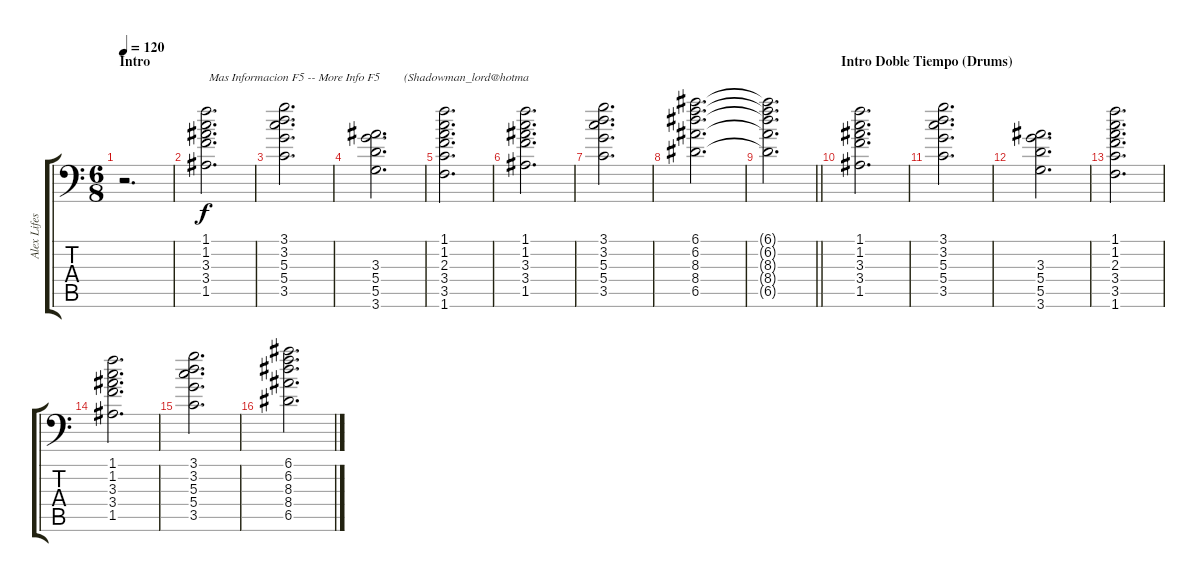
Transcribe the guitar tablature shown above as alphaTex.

\track ("Alex Lifeson Ritmo " "Alex Lifes") {instrument acousticguitarsteel bank 211}
\staff {score tabs}
\tuning (E4 B3 G3 D3 A2 E2) {hide}
\ts (6 8)
\section ("" "Intro")
\tempo 120
\clef f4
\ks c
r.2{d dy f instrument acousticguitarsteel} |
(1.1 1.2 3.3 3.4 1.5).2{d txt " Mas Informacion F5 -- More Info F5        (Shadowman_lord@hotma"} |
(3.1 3.2 5.3 5.4 3.5).2{d} |
(3.3 5.4 5.5 3.6).2{d} |
(1.1 1.2 2.3 3.4 3.5 1.6).2{d} |
(1.1 1.2 3.3 3.4 1.5).2{d} |
(3.1 3.2 5.3 5.4 3.5).2{d} |
(6.1 6.2 8.3 8.4 6.5).2{d} |
\barLineRight lightlight
(6.1{t} 6.2{t} 8.3{t} 8.4{t} 6.5{t}).2{d} |
\section ("" "Intro Doble Tiempo (Drums)")
(1.1 1.2 3.3 3.4 1.5).2{d} |
(3.1 3.2 5.3 5.4 3.5).2{d} |
(3.3 5.4 5.5 3.6).2{d} |
(1.1 1.2 2.3 3.4 3.5 1.6).2{d} |
(1.1 1.2 3.3 3.4 1.5).2{d} |
(3.1 3.2 5.3 5.4 3.5).2{d} |
(6.1 6.2 8.3 8.4 6.5).2{d}
